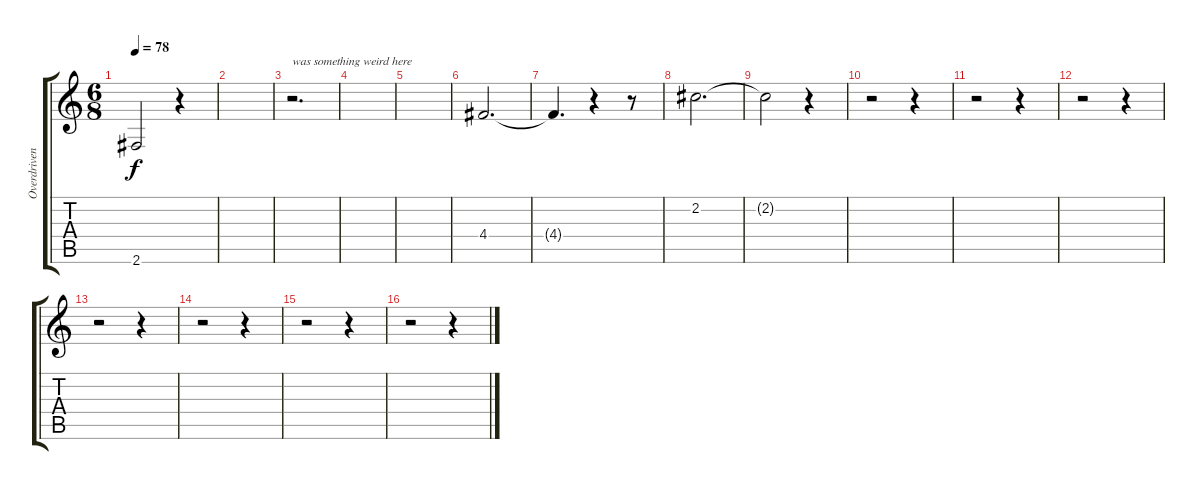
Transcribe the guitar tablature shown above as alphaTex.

\track ("Overdriven Guitar III" "Overdriven") {instrument overdrivenguitar}
\staff {score tabs}
\tuning (E4 B3 G3 D3 A2 E2) {hide}
\ts (6 8)
\tempo 78
\clef g2
\ks c
2.6{t}.2{dy f} r.4 |
|
r.2{d txt "was something weird here"} |
|
|
4.4.2{d} |
4.4{t}.4{d} r.4 r.8 |
2.2.2{d} |
2.2{t}.2 r.4 |
r.2 r.4 |
r.2 r.4 |
r.2 r.4 |
r.2 r.4 |
r.2 r.4 |
r.2 r.4 |
r.2 r.4
